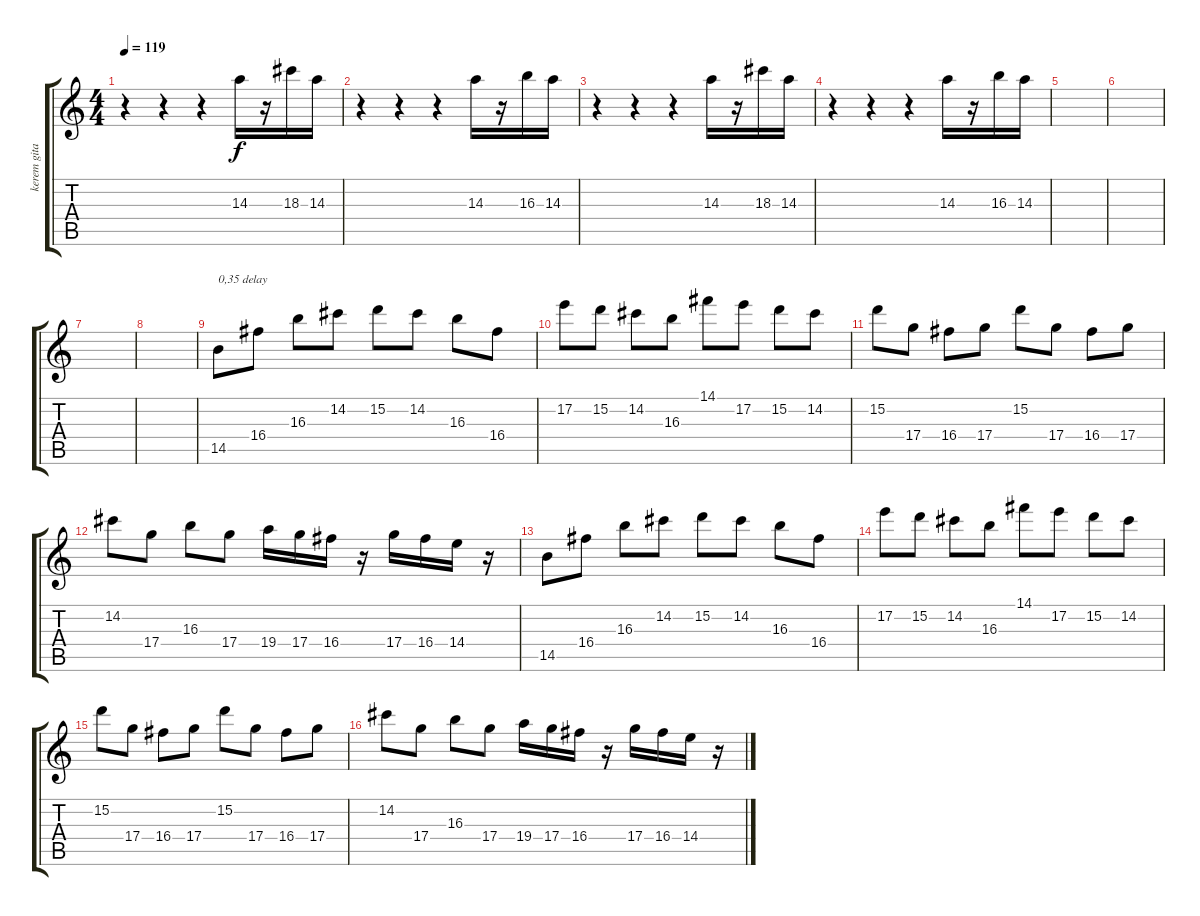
\track ("kerem gitar" "kerem gita") {instrument electricguitarmuted}
\staff {score tabs}
\tuning (E4 B3 G3 D3 A2 E2) {hide}
\ts (4 4)
\tempo 119
\clef g2
\ks c
r.4{dy f} r.4 r.4 14.3.16 r.16 18.3.16 14.3.16 |
r.4 r.4 r.4 14.3.16 r.16 16.3.16 14.3.16 |
r.4 r.4 r.4 14.3.16 r.16 18.3.16 14.3.16 |
r.4 r.4 r.4 14.3.16 r.16 16.3.16 14.3.16 |
|
|
|
|
14.5.8{txt "0,35 delay" volume 16} 16.4.8 16.3.8 14.2.8 15.2.8 14.2.8 16.3.8 16.4.8 |
17.2.8 15.2.8 14.2.8 16.3.8 14.1.8 17.2.8 15.2.8 14.2.8 |
15.2.8 17.4.8 16.4.8 17.4.8 15.2.8 17.4.8 16.4.8 17.4.8 |
14.2.8 17.4.8 16.3.8 17.4.8 19.4.16 17.4.16 16.4.16 r.16 17.4.16 16.4.16 14.4.16 r.16 |
14.5.8 16.4.8 16.3.8 14.2.8 15.2.8 14.2.8 16.3.8 16.4.8 |
17.2.8 15.2.8 14.2.8 16.3.8 14.1.8 17.2.8 15.2.8 14.2.8 |
15.2.8 17.4.8 16.4.8 17.4.8 15.2.8 17.4.8 16.4.8 17.4.8 |
14.2.8 17.4.8 16.3.8 17.4.8 19.4.16 17.4.16 16.4.16 r.16 17.4.16 16.4.16 14.4.16 r.16
